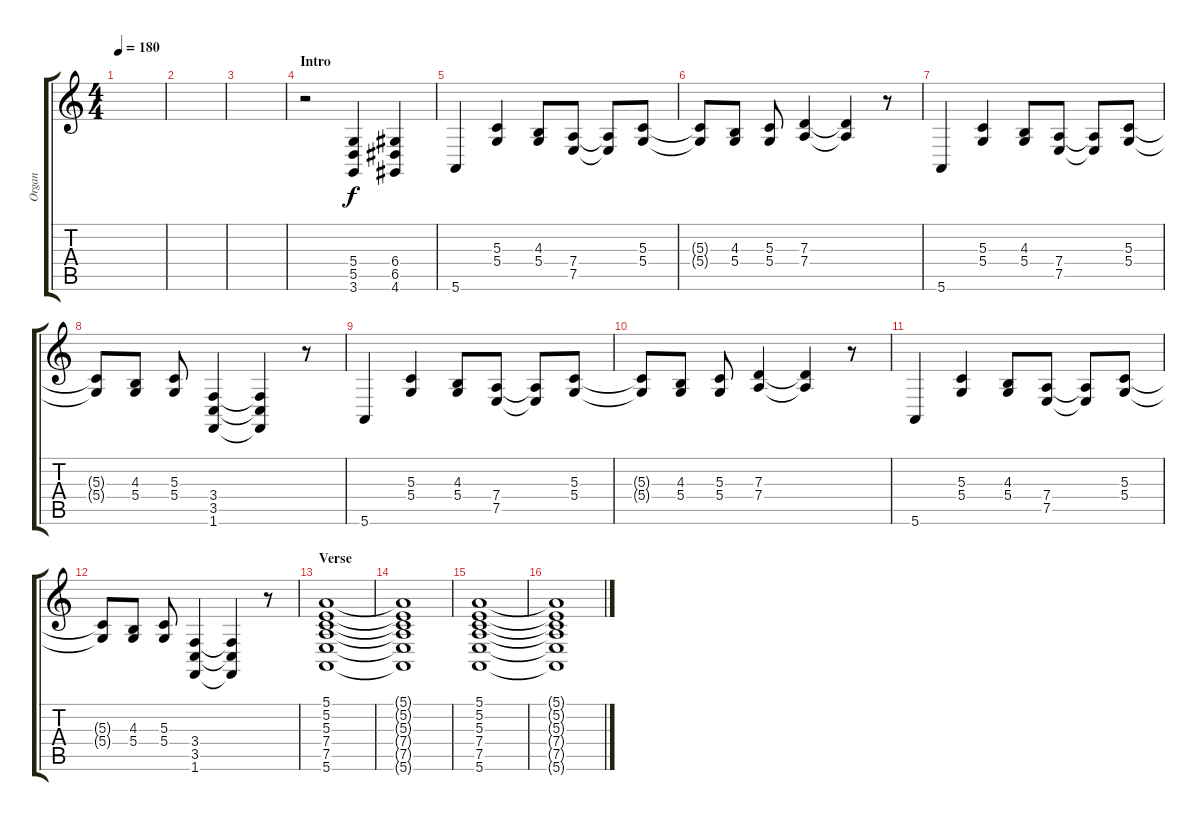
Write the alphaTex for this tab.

\track ("Organ" "Organ") {instrument drawbarorgan}
\staff {score tabs}
\tuning (E4 B3 G3 D3 A2 E2) {hide}
\ts (4 4)
\tempo 180
\clef g2
\ks c
|
|
|
\section ("" "Intro")
r.2 (5.4 5.5 3.6).4 (6.4 6.5 4.6).4 |
5.6.4 (5.3 5.4).4 (4.3 5.4).8 (7.4 7.5).8 (7.4{t} 7.5{t}).8 (5.3 5.4).8 |
(5.3{t} 5.4{t}).8 (4.3 5.4).8 (5.3 5.4).8 (7.3 7.4).4 (7.3{t} 7.4{t}).4 r.8 |
5.6.4 (5.3 5.4).4 (4.3 5.4).8 (7.4 7.5).8 (7.4{t} 7.5{t}).8 (5.3 5.4).8 |
(5.3{t} 5.4{t}).8 (4.3 5.4).8 (5.3 5.4).8 (3.4 3.5 1.6).4 (3.4{t} 3.5{t} 1.6{t}).4 r.8 |
5.6.4 (5.3 5.4).4 (4.3 5.4).8 (7.4 7.5).8 (7.4{t} 7.5{t}).8 (5.3 5.4).8 |
(5.3{t} 5.4{t}).8 (4.3 5.4).8 (5.3 5.4).8 (7.3 7.4).4 (7.3{t} 7.4{t}).4 r.8 |
5.6.4 (5.3 5.4).4 (4.3 5.4).8 (7.4 7.5).8 (7.4{t} 7.5{t}).8 (5.3 5.4).8 |
(5.3{t} 5.4{t}).8 (4.3 5.4).8 (5.3 5.4).8 (3.4 3.5 1.6).4 (3.4{t} 3.5{t} 1.6{t}).4 r.8 |
\section ("" "Verse")
(5.1 5.2 5.3 7.4 7.5 5.6).1{volume 8 instrument drawbarorgan} |
(5.1{t} 5.2{t} 5.3{t} 7.4{t} 7.5{t} 5.6{t}).1 |
(5.1 5.2 5.3 7.4 7.5 5.6).1 |
(5.1{t} 5.2{t} 5.3{t} 7.4{t} 7.5{t} 5.6{t}).1
